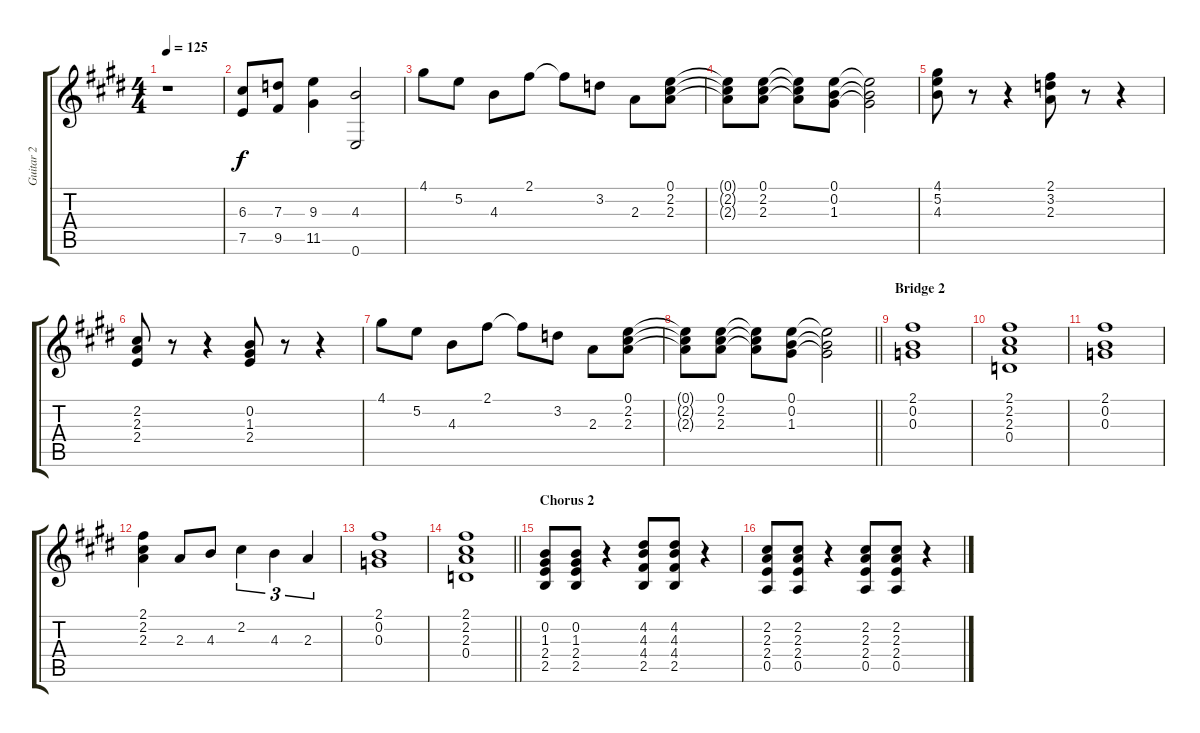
\track ("Guitar 2" "Guitar 2") {instrument acousticguitarsteel}
\staff {score tabs}
\tuning (E4 B3 G3 D3 A2 E2) {hide}
\ts (4 4)
\tempo 125
\clef g2
\ks e
r.1{dy f} |
(6.3 7.5).8 (7.3 9.5).8 (9.3 11.5).4 (4.3 0.6).2 |
4.1.8 5.2.8 4.3.8 2.1.8 2.1{t}.8 3.2.8 2.3.8 (0.1 2.2 2.3).8 |
(0.1{t} 2.2{t} 2.3{t}).8 (0.1 2.2 2.3).8 (0.1{t} 2.2{t} 2.3{t}).8 (0.1 0.2 1.3).8 (0.1{t} 0.2{t} 1.3{t}).2 |
(4.1 5.2 4.3).8 r.8 r.4 (2.1 3.2 2.3).8 r.8 r.4 |
(2.2 2.3 2.4).8 r.8 r.4 (0.2 1.3 2.4).8 r.8 r.4 |
4.1.8 5.2.8 4.3.8 2.1.8 2.1{t}.8 3.2.8 2.3.8 (0.1 2.2 2.3).8 |
\barLineRight lightlight
(0.1{t} 2.2{t} 2.3{t}).8 (0.1 2.2 2.3).8 (0.1{t} 2.2{t} 2.3{t}).8 (0.1 0.2 1.3).8 (0.1{t} 0.2{t} 1.3{t}).2 |
\section ("" "Bridge 2")
(2.1 0.2 0.3).1 |
(2.1 2.2 2.3 0.4).1 |
(2.1 0.2 0.3).1 |
(2.1 2.2 2.3).4 2.3.8 4.3.8 2.2.4{tu (3 2)} 4.3.4{tu (3 2)} 2.3.4{tu (3 2)} |
(2.1 0.2 0.3).1 |
\barLineRight lightlight
(2.1 2.2 2.3 0.4).1 |
\section ("" "Chorus 2")
(0.2 1.3 2.4 2.5).8 (0.2 1.3 2.4 2.5).8 r.4 (4.2 4.3 4.4 2.5).8 (4.2 4.3 4.4 2.5).8 r.4 |
(2.2 2.3 2.4 0.5).8 (2.2 2.3 2.4 0.5).8 r.4 (2.2 2.3 2.4 0.5).8 (2.2 2.3 2.4 0.5).8 r.4
